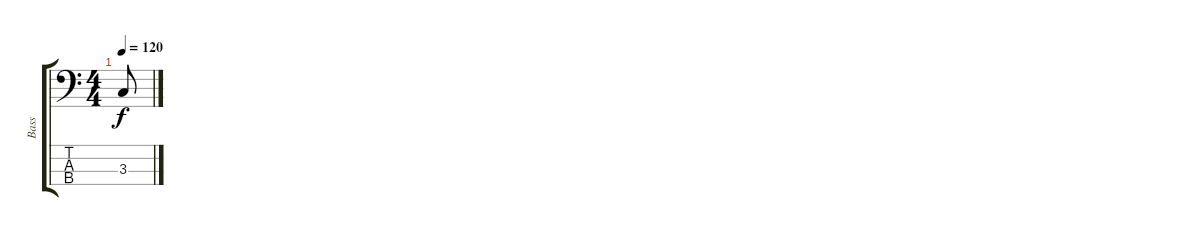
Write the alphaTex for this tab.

\track ("Bass" "Bass") {instrument synthbass1}
\staff {score tabs}
\tuning (G2 D2 A1 E1) {hide}
\ts (4 4)
\tempo 120
\clef f4
\ks c
3.3{t}.8{dy f}
